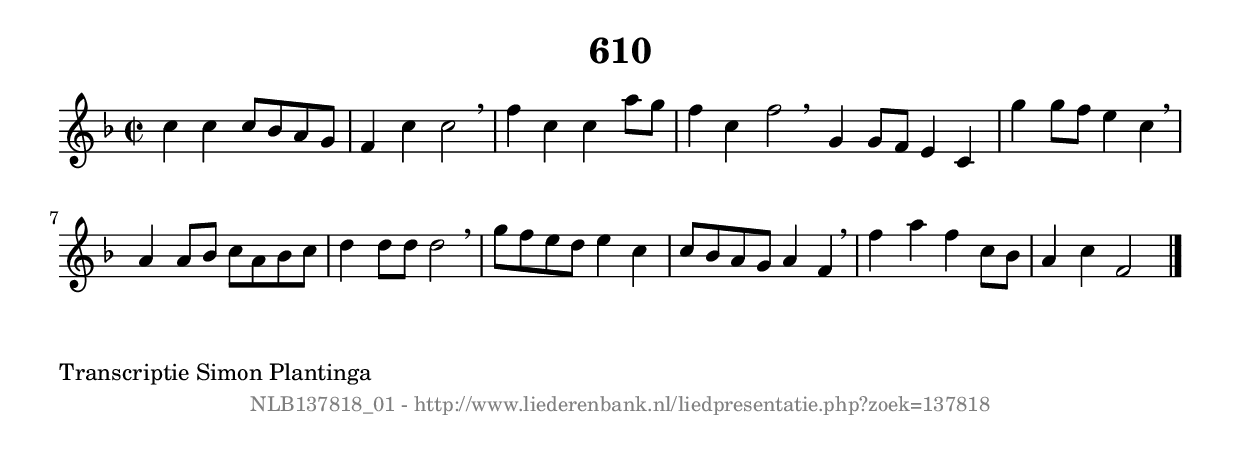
%
% produced by wce2krn 1.64 (7 June 2014)
%
\version"2.16"
#(append! paper-alist '(("long" . (cons (* 210 mm) (* 2000 mm)))))
#(set-default-paper-size "long")
sb = {\breathe}
mBreak = {\breathe }
bBreak = {\breathe }
x = {\once\override NoteHead #'style = #'cross }
gl=\glissando
itime={\override Staff.TimeSignature #'stencil = ##f }
ficta = {\once\set suggestAccidentals = ##t}
fine = {\once\override Score.RehearsalMark #'self-alignment-X = #1 \mark \markup {\italic{Fine}}}
dc = {\once\override Score.RehearsalMark #'self-alignment-X = #1 \mark \markup {\italic{D.C.}}}
dcf = {\once\override Score.RehearsalMark #'self-alignment-X = #1 \mark \markup {\italic{D.C. al Fine}}}
dcc = {\once\override Score.RehearsalMark #'self-alignment-X = #1 \mark \markup {\italic{D.C. al Coda}}}
ds = {\once\override Score.RehearsalMark #'self-alignment-X = #1 \mark \markup {\italic{D.S.}}}
dsf = {\once\override Score.RehearsalMark #'self-alignment-X = #1 \mark \markup {\italic{D.S. al Fine}}}
dsc = {\once\override Score.RehearsalMark #'self-alignment-X = #1 \mark \markup {\italic{D.S. al Coda}}}
pv = {\set Score.repeatCommands = #'((volta "1"))}
sv = {\set Score.repeatCommands = #'((volta "2"))}
tv = {\set Score.repeatCommands = #'((volta "3"))}
qv = {\set Score.repeatCommands = #'((volta "4"))}
xv = {\set Score.repeatCommands = #'((volta #f))}
\header{ tagline = ""
title = "610"
}
\score {{
\key f \major
\relative g'
{
\set melismaBusyProperties = #'()
\time 2/2
\tempo 4=120
\override Score.MetronomeMark #'transparent = ##t
\override Score.RehearsalMark #'break-visibility = #(vector #t #t #f)
c4 c4 c8 bes8 a8 g8 | f4 c'4 c2 \sb | f4 c4 c4 a'8 g8 | f4 c4 f2 \bar ":|:" \bBreak
g,4 g8 f8 e4 c4 | g''4 g8 f8 e4 c4 \sb | a4 a8 bes8 c8 a8 bes8 c8 | d4 d8 d8 d2 | \mBreak \bar "|"
g8 f8 e8 d8 e4 c4 | c8 bes8 a8 g8 a4 f4 \sb | f'4 a4 f4 c8 bes8 | a4 c4 f,2 \bar "|."
 }}
 \midi { }
 \layout {
            indent = 0.0\cm
}
}
\markup { \wordwrap-string #" 
Transcriptie Simon Plantinga
"}
\markup { \vspace #0 } \markup { \with-color #grey \fill-line { \center-column { \smaller "NLB137818_01 - http://www.liederenbank.nl/liedpresentatie.php?zoek=137818" } } }
